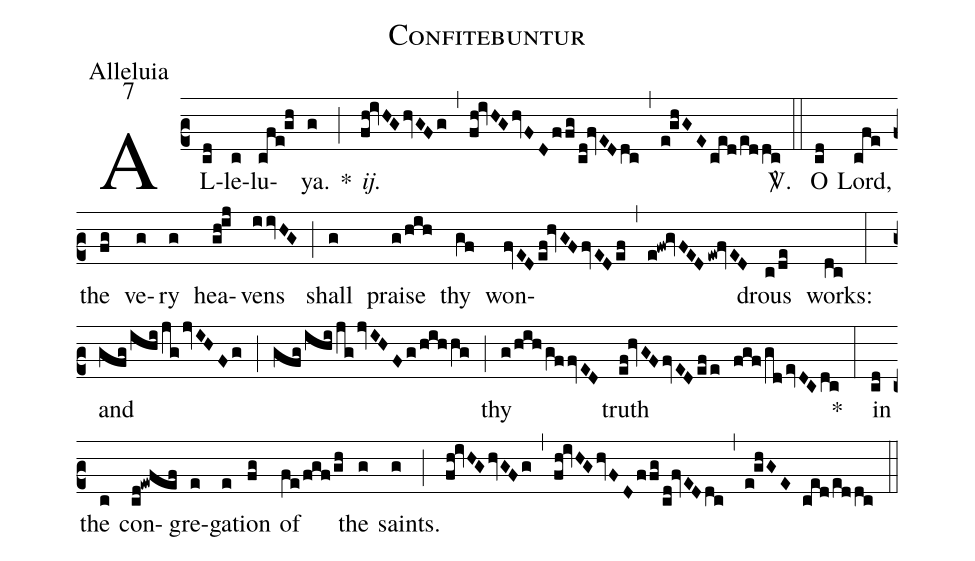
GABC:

name:Confitebuntur;
office-part:Alleluia;
mode:7;
%%
(c2) AL(cd)le(c)lu(cfe!gh)ya.(g) *(;) <i>ij.</i>(fh!ivHG/hvGFg) (,) (fh!ivHG/hvFD/ffg/cd!fvEDdc) (,) (e!ghGE/ced/eddc) <sp>V/</sp>.(::) O(cd) Lord,(cfe) the(fg) ve(g)ry(g) hea(gh!ij)vens(iivHG) (;) shall(g) praise(g/hih) thy(gf) won(fvED/ef!hvGF/fvED/ef,e!fw!gvFED/ew!fvED)drous(c/de) works:(dc) (:) and(gfg/ihi/jg/jvIHFg) (;) (gfg/ihi/jg/jvIHFg/hihhg) (;) thy(g/hih/gffvED) truth(ef!hvGF/fvED/ef/e fgf/gd/evDCdc) *(:) in(cd) the(c) con(cd!ewfef)gre(e)ga(e)tion(fg) of(fe/fgf/gh) the(g) saints.(g) (;) (fh!ivHG/hvGFg) (,) (fh!ivHG/hvFD/ffg/cd!fvEDdc) (,) (e!ghGE ced/eddc) (::)
